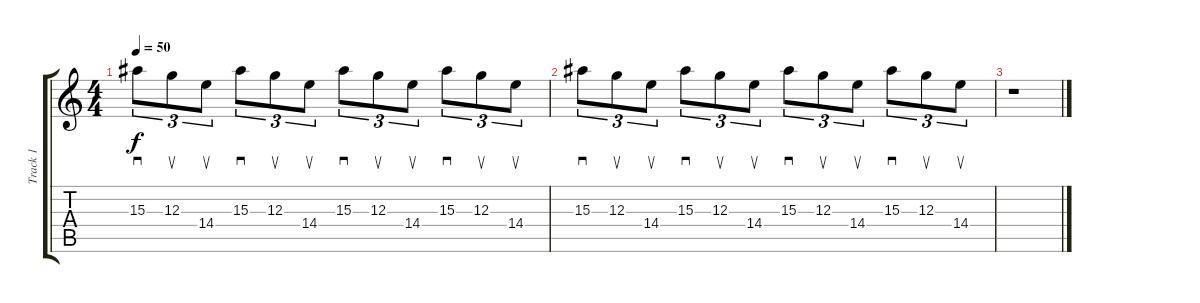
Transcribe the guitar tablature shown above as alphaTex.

\track ("Track 1" "Track 1") {instrument acousticguitarsteel}
\staff {score tabs}
\tuning (E4 B3 G3 D3 A2 E2) {hide}
\ts (4 4)
\tempo 50
\clef g2
\ks c
15.3.8{sd tu (3 2) dy f instrument acousticguitarsteel} 12.3.8{su tu (3 2)} 14.4.8{su tu (3 2)} 15.3.8{sd tu (3 2)} 12.3.8{su tu (3 2)} 14.4.8{su tu (3 2)} 15.3.8{sd tu (3 2)} 12.3.8{su tu (3 2)} 14.4.8{su tu (3 2)} 15.3.8{sd tu (3 2)} 12.3.8{su tu (3 2)} 14.4.8{su tu (3 2)} |
15.3.8{sd tu (3 2)} 12.3.8{su tu (3 2)} 14.4.8{su tu (3 2)} 15.3.8{sd tu (3 2)} 12.3.8{su tu (3 2)} 14.4.8{su tu (3 2)} 15.3.8{sd tu (3 2)} 12.3.8{su tu (3 2)} 14.4.8{su tu (3 2)} 15.3.8{sd tu (3 2)} 12.3.8{su tu (3 2)} 14.4.8{su tu (3 2)} |
r.1
